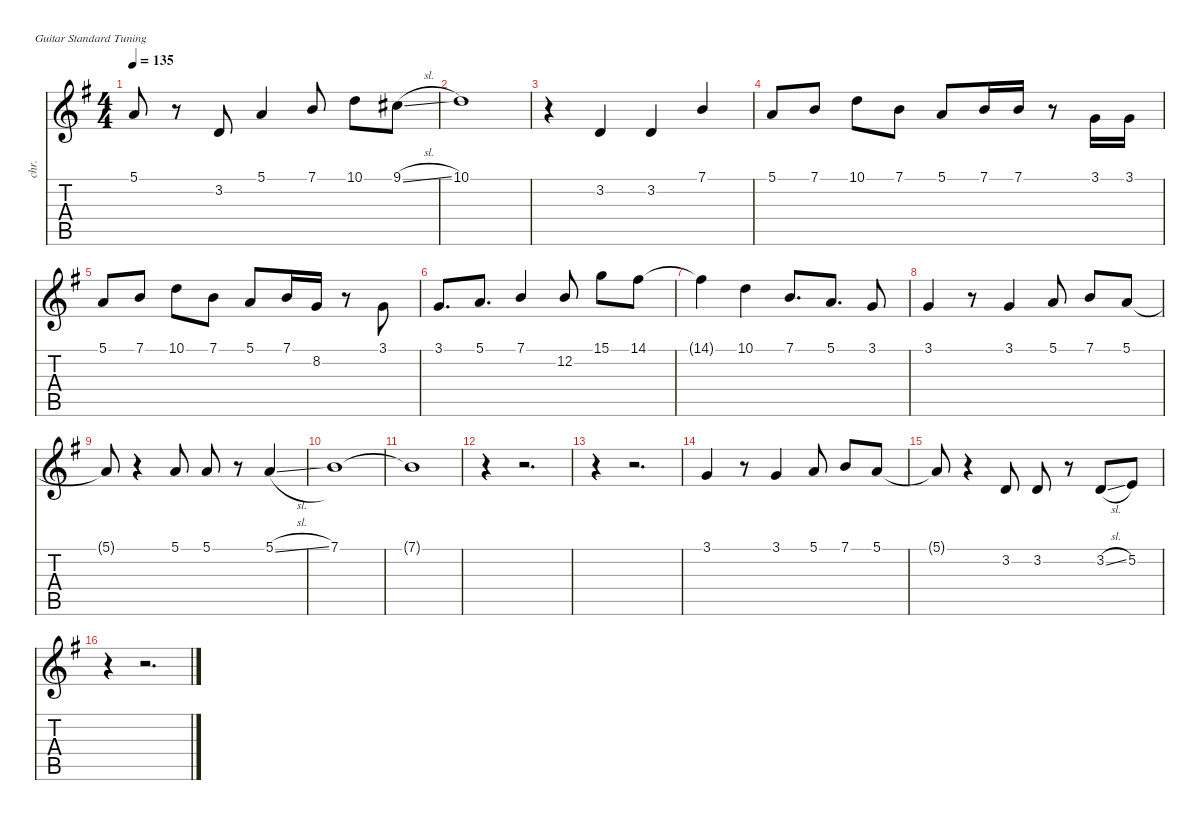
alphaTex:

\defaultSystemsLayout 4
\hideDynamics
\bracketExtendMode nobrackets
\track ("vocal" "chr.") {instrument choiraahs}
\staff {score tabs}
\tuning (E4 B3 G3 D3 A2 E2)
\ts (4 4)
\tempo 135
\clef g2
\ks eminor
5.1{t acc forcenatural}.8{dy mf beam Up} r.8{beam Down} 3.2{acc forcenatural}.8{beam Up} 5.1{acc forcenatural}.4{beam Up} 7.1{acc forcenatural}.8{beam Up} 10.1{acc forcenatural}.8{beam Down} 9.1{sl acc #}.8{beam Down} |
10.1{acc forcenatural}.1{beam Down} |
r.4{beam Down} 3.2{acc forcenatural}.4{beam Up} 3.2{acc forcenatural}.4{beam Up} 7.1{acc forcenatural}.4{beam Up} |
5.1{acc forcenatural}.8{beam Up} 7.1{acc forcenatural}.8{beam Up} 10.1{acc forcenatural}.8{beam Down} 7.1{acc forcenatural}.8{beam Down} 5.1{acc forcenatural}.8{beam Up} 7.1{acc forcenatural}.16{beam Up} 7.1{acc forcenatural}.16{beam Up} r.8{beam Down} 3.1{acc forcenatural}.16{beam Up} 3.1{acc forcenatural}.16{beam Up} |
5.1{acc forcenatural}.8{beam Up} 7.1{acc forcenatural}.8{beam Up} 10.1{acc forcenatural}.8{beam Down} 7.1{acc forcenatural}.8{beam Down} 5.1{acc forcenatural}.8{beam Up} 7.1{acc forcenatural}.16{beam Up} 8.2{acc forcenatural}.16{beam Up} r.8{beam Down} 3.1{acc forcenatural}.8{beam Up} |
3.1{acc forcenatural}.8{d beam Up} 5.1{acc forcenatural}.8{d beam Up} 7.1{acc forcenatural}.4{beam Up} 12.2{acc forcenatural}.8{beam Up} 15.1{acc forcenatural}.8{beam Down} 14.1{acc #}.8{beam Down} |
14.1{t acc #}.4{beam Down} 10.1{acc forcenatural}.4{beam Down} 7.1{acc forcenatural}.8{d beam Up} 5.1{acc forcenatural}.8{d beam Up} 3.1{acc forcenatural}.8{beam Up} |
3.1{acc forcenatural}.4{beam Up} r.8{beam Down} 3.1{acc forcenatural}.4{beam Up} 5.1{acc forcenatural}.8{beam Up} 7.1{acc forcenatural}.8{beam Up} 5.1{acc forcenatural}.8{beam Up} |
5.1{t acc forcenatural}.8{beam Up} r.4{beam Down} 5.1{acc forcenatural}.8{beam Up} 5.1{acc forcenatural}.8{beam Up} r.8{beam Down} 5.1{sl acc forcenatural}.4{beam Up} |
7.1{acc forcenatural}.1{beam Down} |
7.1{t acc forcenatural}.1{beam Down} |
r.4{beam Down} r.2{d beam Down} |
r.4{beam Down} r.2{d beam Down} |
3.1{acc forcenatural}.4{beam Up} r.8{beam Down} 3.1{acc forcenatural}.4{beam Up} 5.1{acc forcenatural}.8{beam Up} 7.1{acc forcenatural}.8{beam Up} 5.1{acc forcenatural}.8{beam Up} |
5.1{t acc forcenatural}.8{beam Up} r.4{beam Down} 3.2{acc forcenatural}.8{beam Up} 3.2{acc forcenatural}.8{beam Up} r.8{beam Down} 3.2{sl acc forcenatural}.8{beam Up} 5.2{acc forcenatural}.8{beam Up} |
r.4{beam Down} r.2{d beam Down}
